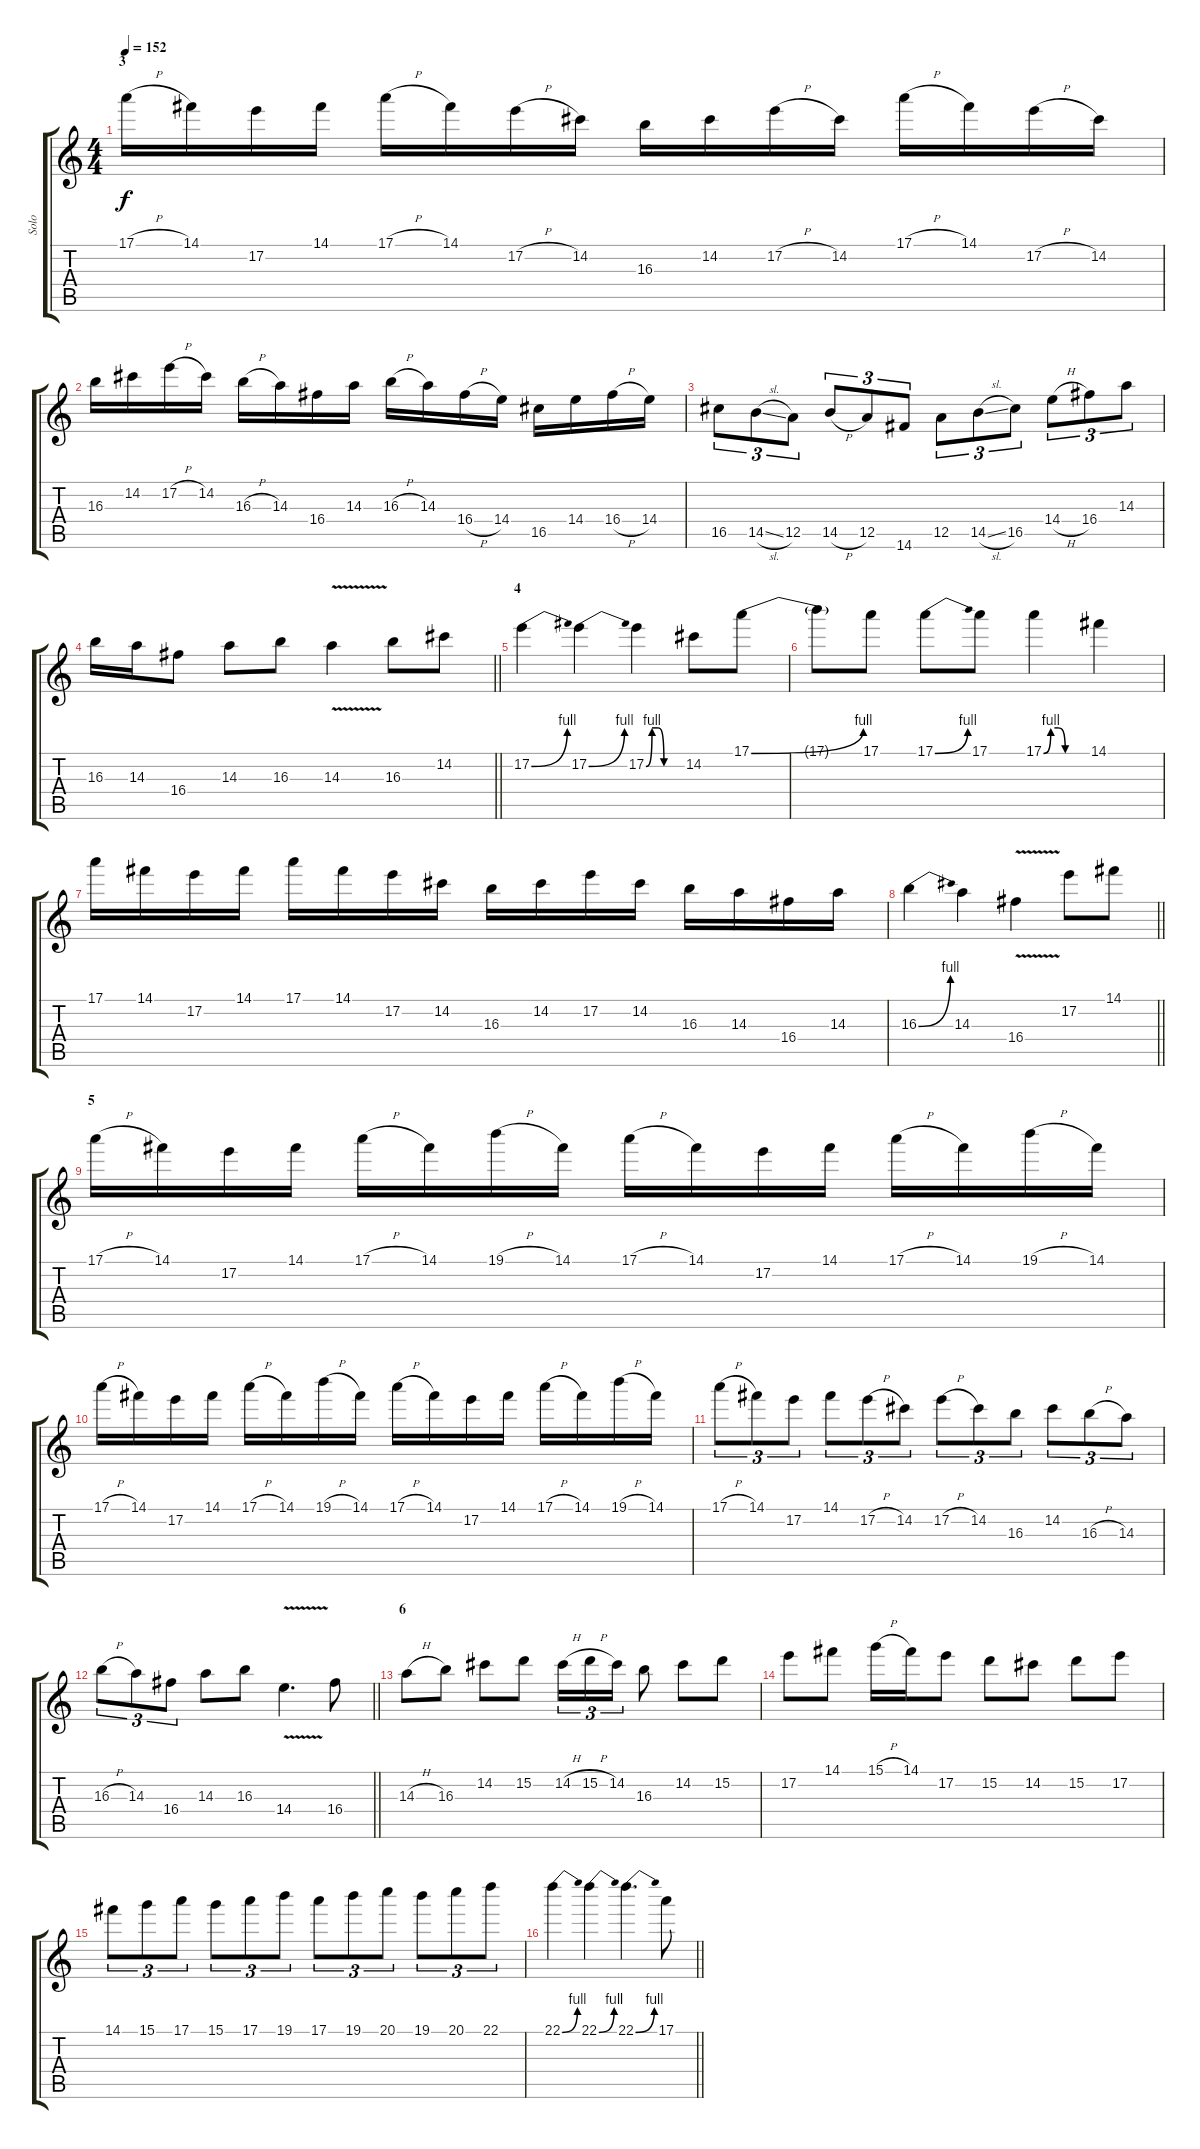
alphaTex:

\track ("Solo" "Solo") {instrument overdrivenguitar}
\staff {score tabs}
\tuning (E4 B3 G3 D3 A2 E2) {hide}
\ts (4 4)
\section ("" "3")
\tempo 152
\clef g2
\ks c
17.1{h}.16{dy f} 14.1.16 17.2.16 14.1.16 17.1{h}.16 14.1.16 17.2{h}.16 14.2.16 16.3.16 14.2.16 17.2{h}.16 14.2.16 17.1{h}.16 14.1.16 17.2{h}.16 14.2.16 |
16.3.16 14.2.16 17.2{h}.16 14.2.16 16.3{h}.16 14.3.16 16.4.16 14.3.16 16.3{h}.16 14.3.16 16.4{h}.16 14.4.16 16.5.16 14.4.16 16.4{h}.16 14.4.16 |
16.5.8{tu (3 2)} 14.5{sl}.8{tu (3 2)} 12.5.8{tu (3 2)} 14.5{h}.8{tu (3 2)} 12.5.8{tu (3 2)} 14.6.8{tu (3 2)} 12.5.8{tu (3 2)} 14.5{sl}.8{tu (3 2)} 16.5.8{tu (3 2)} 14.4{h}.8{tu (3 2)} 16.4.8{tu (3 2)} 14.3.8{tu (3 2)} |
\barLineRight lightlight
16.3.16 14.3.16 16.4.8 14.3.8 16.3.8 14.3{v}.4 16.3.8 14.2.8 |
\section ("" "4")
17.2{be (bend 0 0 60 4)}.4 17.2{be (bend 0 0 60 4)}.4 17.2{be (custom 0 0 10 4 20 4 30 0 60 0)}.4 14.2.8 17.1{be (bend 0 0 60 4)}.8 |
17.1{t}.8 17.1.8 17.1{be (bend 0 0 60 4)}.8 17.1.8 17.1{be (custom 0 0 10 4 20 4 30 0 60 0)}.4 14.1.4 |
17.1.16 14.1.16 17.2.16 14.1.16 17.1.16 14.1.16 17.2.16 14.2.16 16.3.16 14.2.16 17.2.16 14.2.16 16.3.16 14.3.16 16.4.16 14.3.16 |
\barLineRight lightlight
16.3{be (bend 0 0 60 4)}.4 14.3.4 16.4{v}.4 17.2.8 14.1.8 |
\section ("" "5")
17.1{h}.16 14.1.16 17.2.16 14.1.16 17.1{h}.16 14.1.16 19.1{h}.16 14.1.16 17.1{h}.16 14.1.16 17.2.16 14.1.16 17.1{h}.16 14.1.16 19.1{h}.16 14.1.16 |
17.1{h}.16 14.1.16 17.2.16 14.1.16 17.1{h}.16 14.1.16 19.1{h}.16 14.1.16 17.1{h}.16 14.1.16 17.2.16 14.1.16 17.1{h}.16 14.1.16 19.1{h}.16 14.1.16 |
17.1{h}.8{tu (3 2)} 14.1.8{tu (3 2)} 17.2.8{tu (3 2)} 14.1.8{tu (3 2)} 17.2{h}.8{tu (3 2)} 14.2.8{tu (3 2)} 17.2{h}.8{tu (3 2)} 14.2.8{tu (3 2)} 16.3.8{tu (3 2)} 14.2.8{tu (3 2)} 16.3{h}.8{tu (3 2)} 14.3.8{tu (3 2)} |
\barLineRight lightlight
16.3{h}.8{tu (3 2)} 14.3.8{tu (3 2)} 16.4.8{tu (3 2)} 14.3.8 16.3.8 14.4{v}.4{d} 16.4.8 |
\section ("" "6")
14.3{h}.8 16.3.8 14.2.8 15.2.8 14.2{h}.16{tu (3 2)} 15.2{h}.16{tu (3 2)} 14.2.16{tu (3 2)} 16.3.8 14.2.8 15.2.8 |
17.2.8 14.1.8 15.1{h}.16 14.1.16 17.2.8 15.2.8 14.2.8 15.2.8 17.2.8 |
14.1.8{tu (3 2)} 15.1.8{tu (3 2)} 17.1.8{tu (3 2)} 15.1.8{tu (3 2)} 17.1.8{tu (3 2)} 19.1.8{tu (3 2)} 17.1.8{tu (3 2)} 19.1.8{tu (3 2)} 20.1.8{tu (3 2)} 19.1.8{tu (3 2)} 20.1.8{tu (3 2)} 22.1.8{tu (3 2)} |
\barLineRight lightlight
22.1{be (bend 0 0 60 4)}.4 22.1{be (bend 0 0 60 4)}.4 22.1{be (bend 0 0 60 4)}.4{d} 17.1.8
